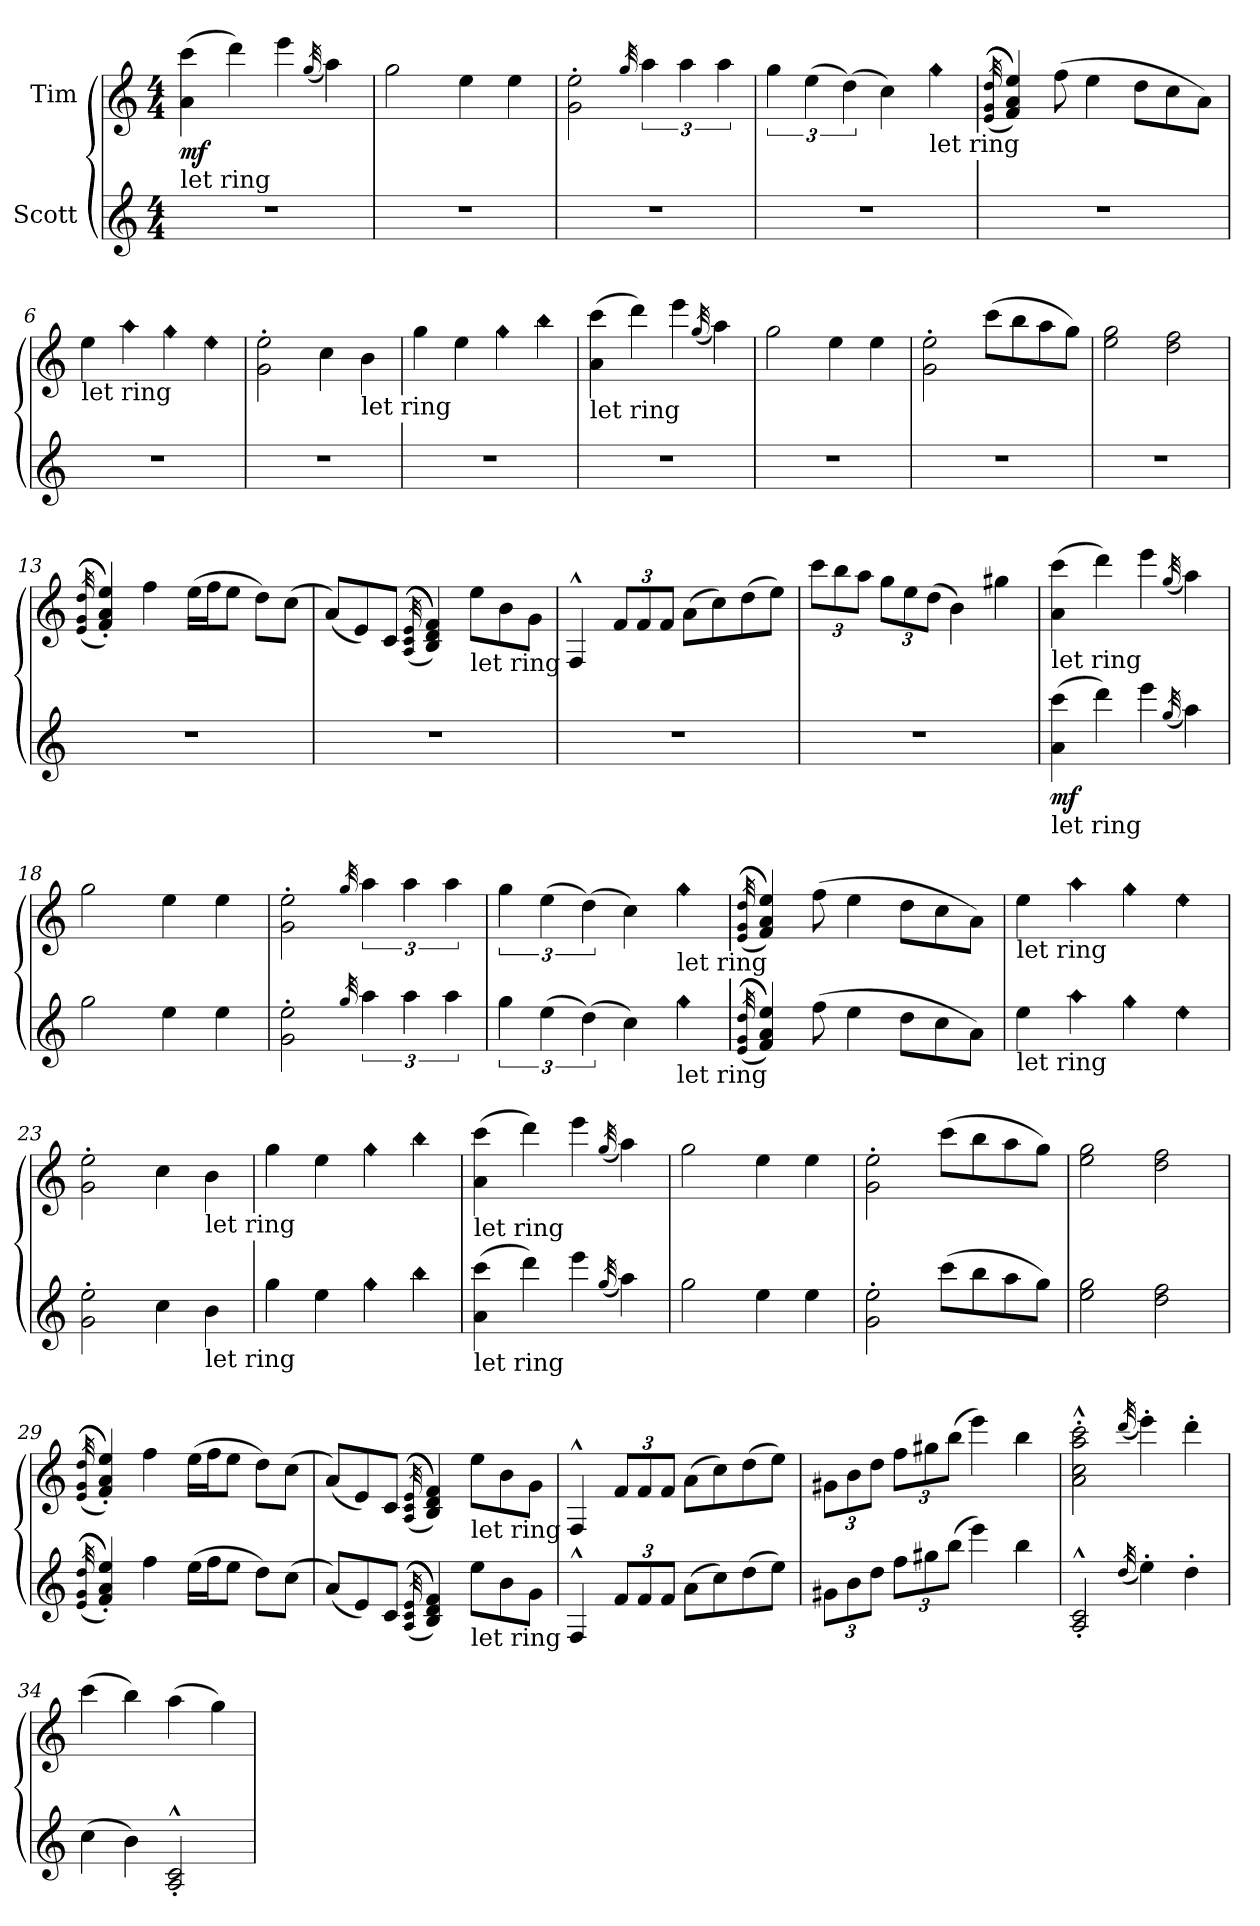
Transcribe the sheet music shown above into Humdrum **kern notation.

**kern	**dynam	**kern	**dynam
*part2	*part2	*part1	*part1
*staff2	*staff2	*staff1	*staff1
*I"Scott	*	*I"Tim	*
*clefG2	*	*clefG2	*
*ITrd7c12	*	*ITrd7c12	*
*k[]	*	*k[]	*
*C:	*	*C:	*
*M4/4	*	*M4/4	*
*MM220	*	*MM220	*
=1	=1	=1	=1
!	!	!LO:TX:b:t=let ring	!
!	!	!	!LO:DY:b
1r	.	(4A\ 4cc\	mf
.	.	4dd\)	.
.	.	4ee\	.
.	.	(32qg/	.
.	.	4a\)	.
=2	=2	=2	=2
1r	.	2g\	.
.	.	4e\	.
.	.	4e\	.
=3	=3	=3	=3
1r	.	2G\' 2e\'	.
.	.	32qg/	.
.	.	6a\	.
.	.	6a\	.
.	.	6a\	.
=4	=4	=4	=4
1r	.	6g\	.
.	.	(6e\	.
.	.	(6d\)	.
.	.	4c\)	.
!	!	!LO:TX:b:t=let ring	!
!	!	!LO:N:head=diamond	!
.	.	4g\	.
=5	=5	=5	=5
.	.	(((32qE/ 32qG/ 32qd/	.
1r	.	4F/ 4A/ 4e/)))	.
.	.	(8f\	.
.	.	4e\	.
.	.	8d\L	.
.	.	8c\	.
.	.	8A\J)	.
=6	=6	=6	=6
!	!	!LO:TX:b:t=let ring	!
1r	.	4e\	.
!	!	!LO:N:head=diamond	!
.	.	4a\	.
!	!	!LO:N:head=diamond	!
.	.	4g\	.
!	!	!LO:N:head=diamond	!
.	.	4e\	.
!!LO:LB:g=z
=7	=7	=7	=7
1r	.	2G\' 2e\'	.
.	.	4c\	.
!	!	!LO:TX:b:t=let ring	!
.	.	4B\	.
=8	=8	=8	=8
1r	.	4g\	.
.	.	4e\	.
!	!	!LO:N:head=diamond	!
.	.	4g\	.
!	!	!LO:N:head=diamond	!
.	.	4b\	.
=9	=9	=9	=9
!	!	!LO:TX:b:t=let ring	!
1r	.	(4A\ 4cc\	.
.	.	4dd\)	.
.	.	4ee\	.
.	.	(32qg/	.
.	.	4a\)	.
=10	=10	=10	=10
1r	.	2g\	.
.	.	4e\	.
.	.	4e\	.
=11	=11	=11	=11
1r	.	2G\' 2e\'	.
.	.	(8cc\L	.
.	.	8b\	.
.	.	8a\	.
.	.	8g\J)	.
=12	=12	=12	=12
1r	.	2e\ 2g\	.
.	.	2d\ 2f\	.
!!LO:LB:g=z
=13	=13	=13	=13
.	.	(((32qE/ 32qG/ 32qd/	.
1r	.	4F/' 4A/' 4e/')))	.
.	.	4f\	.
.	.	(16e\LL	.
.	.	16f\J	.
.	.	8e\J	.
.	.	8d\L)	.
.	.	(8c\J	.
=14	=14	=14	=14
1r	.	(8A/L)	.
.	.	8E/)	.
.	.	8C/J	.
.	.	(((32qAA/ 32qC/ 32qE/	.
.	.	4BB/ 4D/ 4F/)))	.
!	!	!LO:TX:b:t=let ring	!
.	.	8e\L	.
.	.	8B\	.
.	.	8G\J	.
=15	=15	=15	=15
1r	.	4FF^^/	.
*	*	*Xbrackettup	*
.	.	12F/L	.
.	.	12F/	.
.	.	12F/J	.
.	.	(8A\L	.
.	.	8c\)	.
.	.	(8d\	.
.	.	8e\J)	.
=16	=16	=16	=16
1r	.	12cc\L	.
.	.	12b\	.
.	.	12a\J	.
.	.	12g\L	.
.	.	12e\	.
.	.	(12d\J	.
.	.	4B\)	.
.	.	4g#X\	.
!!LO:LB:g=z
=17	=17	=17	=17
!	!	!LO:TX:b:t=let ring	!
!LO:TX:b:t=let ring	!	!	!
!	!LO:DY:b	!	!
(4A\ 4cc\	mf	(4A\ 4cc\	.
4dd\)	.	4dd\)	.
4ee\	.	4ee\	.
(32qg/	.	(32qg/	.
4a\)	.	4a\)	.
=18	=18	=18	=18
2g\	.	2g\	.
4e\	.	4e\	.
4e\	.	4e\	.
=19	=19	=19	=19
2G\' 2e\'	.	2G\' 2e\'	.
32qg/	.	32qg/	.
*	*	*brackettup	*
6a\	.	6a\	.
6a\	.	6a\	.
6a\	.	6a\	.
=20	=20	=20	=20
6g\	.	6g\	.
(6e\	.	(6e\	.
(6d\)	.	(6d\)	.
4c\)	.	4c\)	.
!	!	!LO:TX:b:t=let ring	!
!LO:TX:b:t=let ring	!	!	!
!LO:N:head=diamond	!	!LO:N:head=diamond	!
4g\	.	4g\	.
=21	=21	=21	=21
(((32qE/ 32qG/ 32qd/	.	(((32qE/ 32qG/ 32qd/	.
4F/ 4A/ 4e/)))	.	4F/ 4A/ 4e/)))	.
(8f\	.	(8f\	.
4e\	.	4e\	.
8d\L	.	8d\L	.
8c\	.	8c\	.
8A\J)	.	8A\J)	.
=22	=22	=22	=22
!	!	!LO:TX:b:t=let ring	!
!LO:TX:b:t=let ring	!	!	!
4e\	.	4e\	.
!LO:N:head=diamond	!	!LO:N:head=diamond	!
4a\	.	4a\	.
!LO:N:head=diamond	!	!LO:N:head=diamond	!
4g\	.	4g\	.
!LO:N:head=diamond	!	!LO:N:head=diamond	!
4e\	.	4e\	.
!!LO:LB:g=z
=23	=23	=23	=23
2G\' 2e\'	.	2G\' 2e\'	.
4c\	.	4c\	.
!	!	!LO:TX:b:t=let ring	!
!LO:TX:b:t=let ring	!	!	!
4B\	.	4B\	.
=24	=24	=24	=24
4g\	.	4g\	.
4e\	.	4e\	.
!LO:N:head=diamond	!	!LO:N:head=diamond	!
4g\	.	4g\	.
!LO:N:head=diamond	!	!LO:N:head=diamond	!
4b\	.	4b\	.
=25	=25	=25	=25
!	!	!LO:TX:b:t=let ring	!
!LO:TX:b:t=let ring	!	!	!
(4A\ 4cc\	.	(4A\ 4cc\	.
4dd\)	.	4dd\)	.
4ee\	.	4ee\	.
(32qg/	.	(32qg/	.
4a\)	.	4a\)	.
=26	=26	=26	=26
2g\	.	2g\	.
4e\	.	4e\	.
4e\	.	4e\	.
=27	=27	=27	=27
2G\' 2e\'	.	2G\' 2e\'	.
(8cc\L	.	(8cc\L	.
8b\	.	8b\	.
8a\	.	8a\	.
8g\J)	.	8g\J)	.
=28	=28	=28	=28
2e\ 2g\	.	2e\ 2g\	.
2d\ 2f\	.	2d\ 2f\	.
!!LO:PB:g=z
=29	=29	=29	=29
(((32qE/ 32qG/ 32qd/	.	(((32qE/ 32qG/ 32qd/	.
4F/' 4A/' 4e/')))	.	4F/' 4A/' 4e/')))	.
4f\	.	4f\	.
(16e\LL	.	(16e\LL	.
16f\J	.	16f\J	.
8e\J	.	8e\J	.
8d\L)	.	8d\L)	.
(8c\J	.	(8c\J	.
=30	=30	=30	=30
(8A/L)	.	(8A/L)	.
8E/)	.	8E/)	.
8C/J	.	8C/J	.
(((32qAA/ 32qC/ 32qE/	.	(((32qAA/ 32qC/ 32qE/	.
4BB/ 4D/ 4F/)))	.	4BB/ 4D/ 4F/)))	.
!	!	!LO:TX:b:t=let ring	!
!LO:TX:b:t=let ring	!	!	!
8e\L	.	8e\L	.
8B\	.	8B\	.
8G\J	.	8G\J	.
=31	=31	=31	=31
4FF^^/	.	4FF^^/	.
*Xbrackettup	*	*Xbrackettup	*
12F/L	.	12F/L	.
12F/	.	12F/	.
12F/J	.	12F/J	.
(8A\L	.	(8A\L	.
8c\)	.	8c\)	.
(8d\	.	(8d\	.
8e\J)	.	8e\J)	.
=32	=32	=32	=32
12G#X\L	.	12G#X\L	.
12B\	.	12B\	.
12d\J	.	12d\J	.
12f\L	.	12f\L	.
12g#X\	.	12g#X\	.
(12b\J	.	(12b\J	.
4ee\)	.	4ee\)	.
4b\	.	4b\	.
!!LO:LB:g=z
=33	=33	=33	=33
2AA/'^^ 2C/'^^	.	2A\'^^ 2c\'^^ 2a\'^^ 2cc\'^^	.
(32qd/	.	(32qdd/	.
4e'\)	.	4ee'\)	.
4d'\	.	4dd'\	.
=34	=34	=34	=34
(4c\	.	(4cc\	.
4B\)	.	4b\)	.
2AA/'^^ 2C/'^^	.	(4a\	.
.	.	4g\)	.
=	=	=	=
*-	*-	*-	*-
